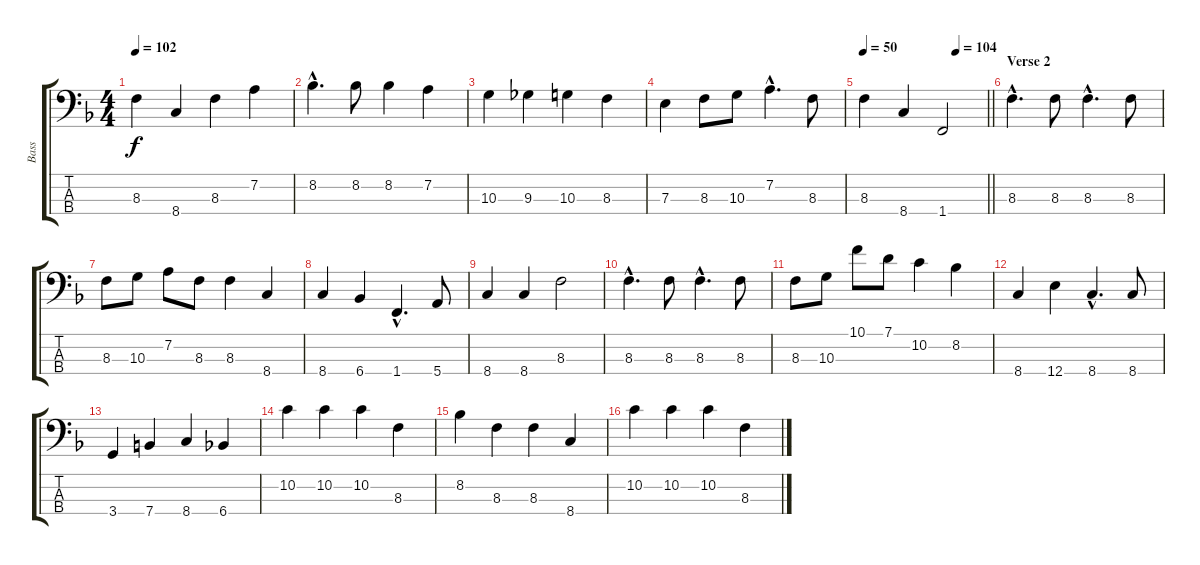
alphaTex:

\track ("Bass" "Bass") {instrument fretlessbass}
\staff {score tabs}
\tuning (G2 D2 A1 E1) {hide}
\ts (4 4)
\tempo 102
\clef f4
\ks f
8.3.4{dy f} 8.4.4 8.3.4 7.2.4 |
8.2{hac}.4{d} 8.2.8 8.2.4 7.2.4 |
10.3.4 9.3.4 10.3.4 8.3.4 |
7.3.4 8.3.8 10.3.8 7.2{hac}.4{d} 8.3.8 |
\tempo 50
\tempo (104 0.75)
\barLineRight lightlight
8.3.4 8.4.4 1.4.2 |
\section ("" "Verse 2")
8.3{hac}.4{d} 8.3.8 8.3{hac}.4{d} 8.3.8 |
8.3.8 10.3.8 7.2.8 8.3.8 8.3.4 8.4.4 |
8.4.4 6.4.4 1.4{hac}.4{d} 5.4.8 |
8.4.4 8.4.4 8.3.2 |
8.3{hac}.4{d} 8.3.8 8.3{hac}.4{d} 8.3.8 |
8.3.8 10.3.8 10.1.8 7.1.8 10.2.4 8.2.4 |
8.4.4 12.4.4 8.4{hac}.4{d} 8.4.8 |
3.4.4 7.4.4 8.4.4 6.4.4 |
10.2.4 10.2.4 10.2.4 8.3.4 |
8.2.4 8.3.4 8.3.4 8.4.4 |
10.2.4 10.2.4 10.2.4 8.3.4
